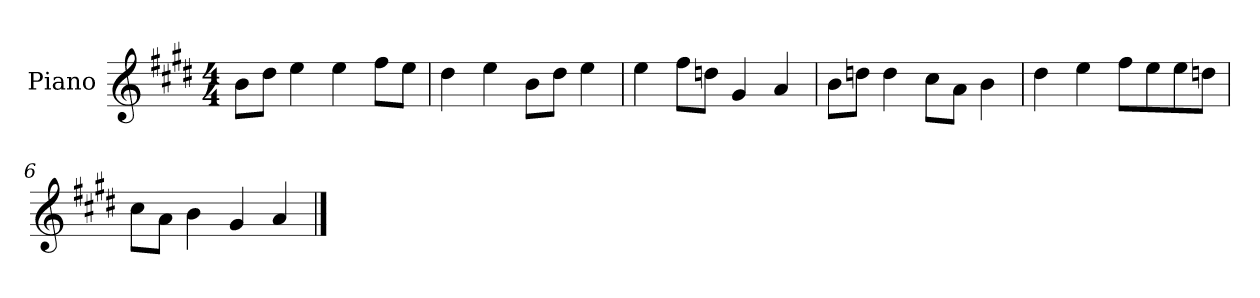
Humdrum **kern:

**kern
*part1
*staff1
*I"Piano
*I'P-no
*clefG2
*k[f#c#g#d#]
*M4/4
*MM90
=1
8b\L
8dd#\J
4ee\
4ee\
8ff#\L
8ee\J
=2
4dd#\
4ee\
8b\L
8dd#\J
4ee\
=3
4ee\
8ff#\L
8ddn\J
4g#/
4a/
=4
8b\L
8ddn\J
4dd\
8cc#\L
8a\J
4b\
=5
4dd#\
4ee\
8ff#\L
8ee\
8ee\
8ddn\J
=6
8cc#\L
8a\J
4b\
4g#/
4a/
==
*-
